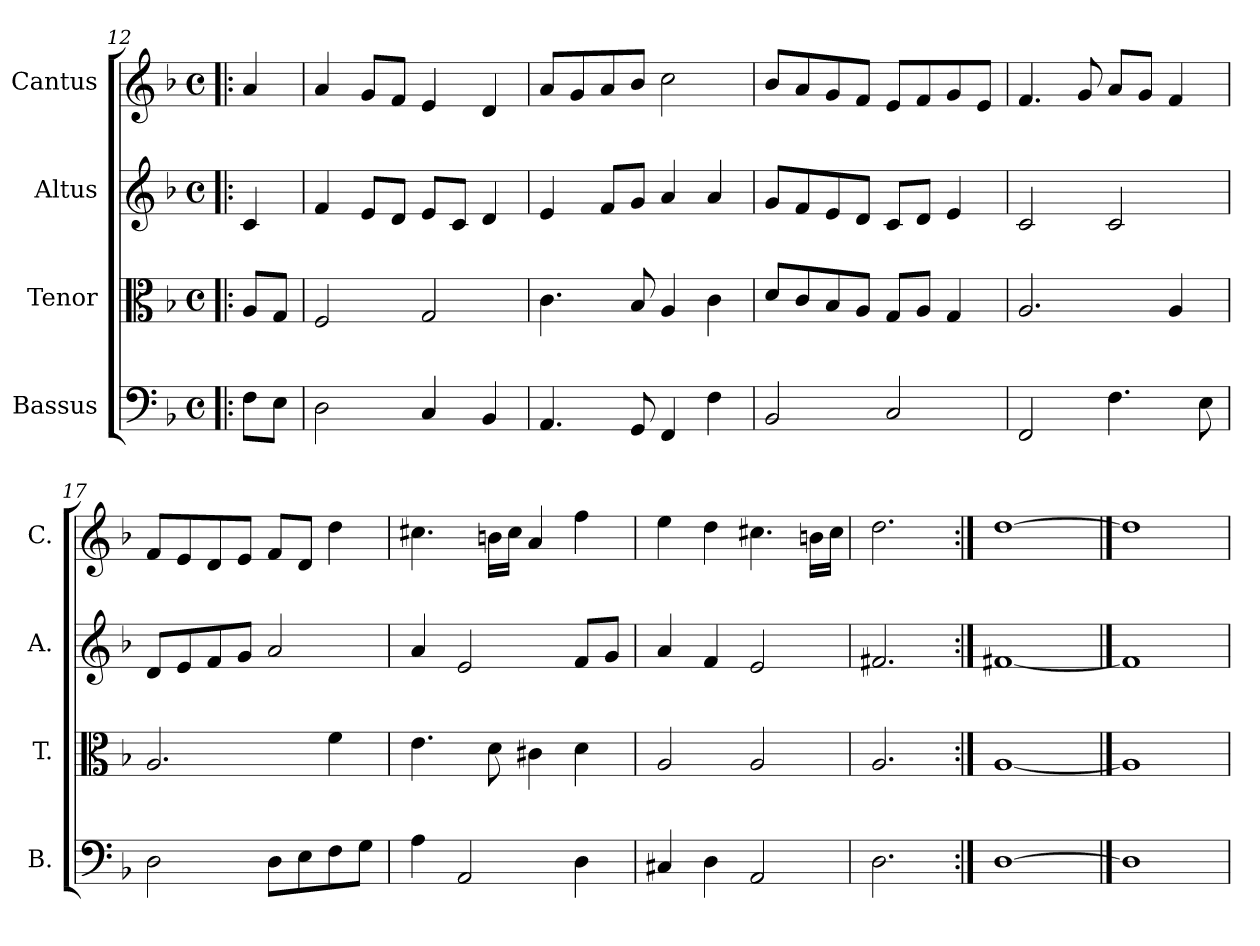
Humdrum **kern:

**kern	**kern	**kern	**kern
*part4	*part3	*part2	*part1
*staff4	*staff3	*staff2	*staff1
*I"Bassus	*I"Tenor	*I"Altus	*I"Cantus
*I'B.	*I'T.	*I'A.	*I'C.
!!LO:LB:g=z
*clefF4	*clefC3	*clefG2	*clefG2
*k[b-]	*k[b-]	*k[b-]	*k[b-]
*F:	*F:	*F:	*F:
*M4/4	*M4/4	*M4/4	*M4/4
*met(c)	*met(c)	*met(c)	*met(c)
=12!|:	=12!|:	=12!|:	=12!|:
8F\L	8A/L	4c/	4a/
8E\J	8G/J	.	.
=13	=13	=13	=13
2D\	2F/	4f/	4a/
.	.	8e/L	8g/L
.	.	8d/J	8f/J
4C/	2G/	8e/L	4e/
.	.	8c/J	.
4BB-/	.	4d/	4d/
=14	=14	=14	=14
4.AA/	4.c\	4e/	8a/L
.	.	.	8g/
.	.	8f/L	8a/
8GG/	8B-/	8g/J	8b-/J
4FF/	4A/	4a/	2cc\
4F\	4c\	4a/	.
=15	=15	=15	=15
2BB-/	8d/L	8g/L	8b-/L
.	8c/	8f/	8a/
.	8B-/	8e/	8g/
.	8A/J	8d/J	8f/J
2C/	8G/L	8c/L	8e/L
.	8A/J	8d/J	8f/
.	4G/	4e/	8g/
.	.	.	8e/J
=16	=16	=16	=16
2FF/	2.A/	2c/	4.f/
.	.	.	8g/
4.F\	.	2c/	8a/L
.	.	.	8g/J
.	4A/	.	4f/
8E\	.	.	.
=17	=17	=17	=17
2D\	2.A/	8d/L	8f/L
.	.	8e/	8e/
.	.	8f/	8d/
.	.	8g/J	8e/J
8D\L	.	2a/	8f/L
8E\	.	.	8d/J
8F\	4f\	.	4dd\
8G\J	.	.	.
=18	=18	=18	=18
4A\	4.e\	4a/	4.cc#X\
2AA/	.	2e/	.
.	8d\	.	16bn\LL
.	.	.	16cc#\JJ
.	4c#X\	.	4a/
4D\	4d\	8f/L	4ff\
.	.	8g/J	.
=19	=19	=19	=19
4C#X/	2A/	4a/	4ee\
4D\	.	4f/	4dd\
2AA/	2A/	2e/	4.cc#X\
.	.	.	16bn\LL
.	.	.	16cc#\JJ
=20	=20	=20	=20
2.D\	2.A/	2.f#X/	2.dd\
=21:|!	=21:|!	=21:|!	=21:|!
[1D\	[1A/	[1f#X/	[1dd\
==22	==22	==22	==22
1D\]	1A/]	1f#/]	1dd\]
=	=	=	=
*-	*-	*-	*-
